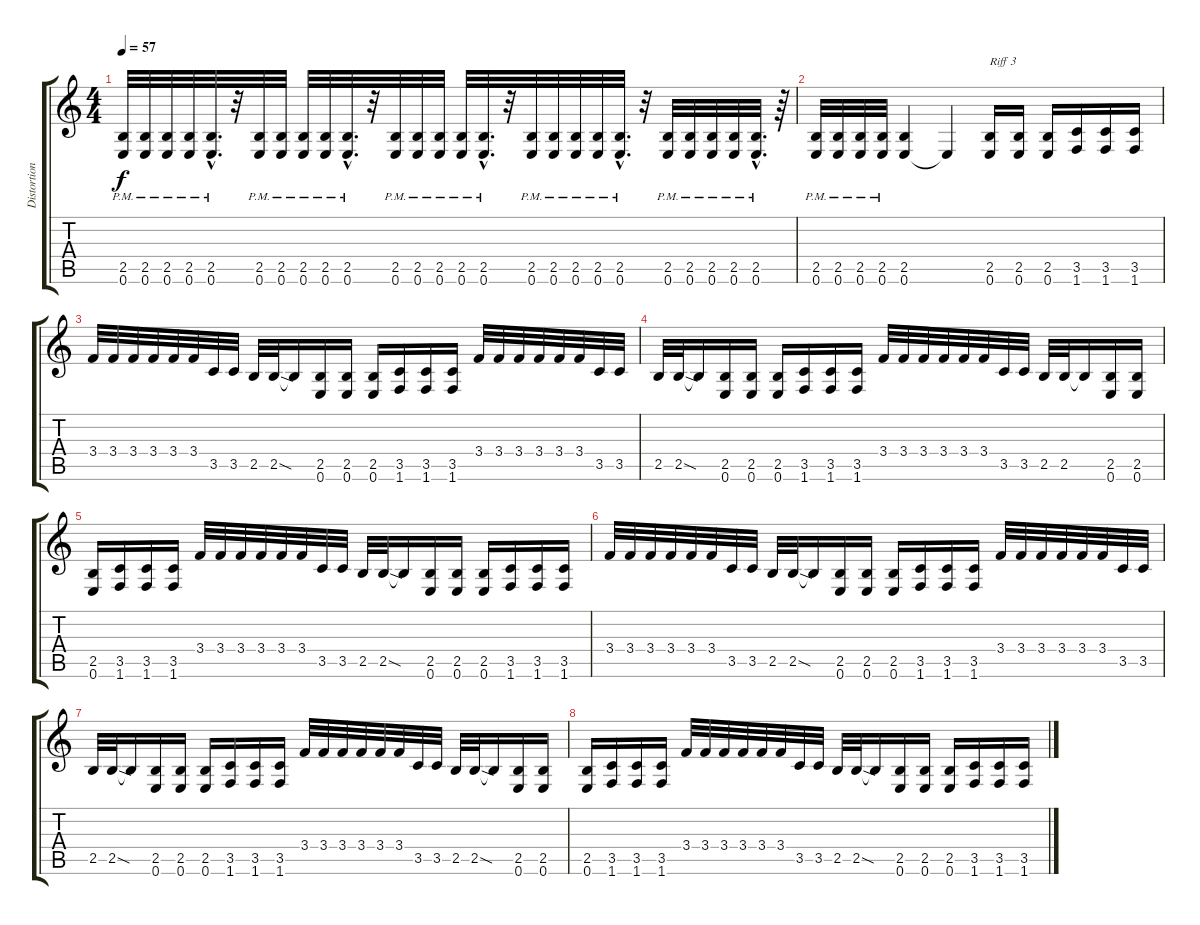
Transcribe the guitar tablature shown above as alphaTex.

\track ("Distortion guitar 1" "Distortion") {instrument distortionguitar}
\staff {score tabs}
\tuning (E4 B3 G3 D3 A2 E2) {hide}
\ts (4 4)
\tempo 57
\clef g2
\ks c
(2.5{pm} 0.6{pm}).32{dy f} (2.5{pm} 0.6{pm}).32 (2.5{pm} 0.6{pm}).32 (2.5{pm} 0.6{pm}).32 (2.5{hac pm} 0.6{hac pm}).32{d} r.32 (2.5{pm} 0.6{pm}).32 (2.5{pm} 0.6{pm}).32 (2.5{pm} 0.6{pm}).32 (2.5{pm} 0.6{pm}).32 (2.5{hac pm} 0.6{hac pm}).32{d} r.32 (2.5{pm} 0.6{pm}).32 (2.5{pm} 0.6{pm}).32 (2.5{pm} 0.6{pm}).32 (2.5{pm} 0.6{pm}).32 (2.5{hac pm} 0.6{hac pm}).32{d} r.32 (2.5{pm} 0.6{pm}).32 (2.5{pm} 0.6{pm}).32 (2.5{pm} 0.6{pm}).32 (2.5{pm} 0.6{pm}).32 (2.5{hac pm} 0.6{hac pm}).32{d} r.32 (2.5{pm} 0.6{pm}).32 (2.5{pm} 0.6{pm}).32 (2.5{pm} 0.6{pm}).32 (2.5{pm} 0.6{pm}).32 (2.5{hac pm} 0.6{hac pm}).32{d} r.64 |
(2.5{pm} 0.6{pm}).32 (2.5{pm} 0.6{pm}).32 (2.5{pm} 0.6{pm}).32 (2.5{pm} 0.6{pm}).32 (2.5 0.6).4 0.6{t}.4 (2.5 0.6).16{txt "Riff 3"} (2.5 0.6).16 (2.5 0.6).16 (3.5 1.6).16 (3.5 1.6).16 (3.5 1.6).16 |
3.4.32 3.4.32 3.4.32 3.4.32 3.4.32 3.4.32 3.5.32 3.5.32 2.5.32 2.5{sod}.32 2.5{t}.16 (2.5 0.6).16 (2.5 0.6).16 (2.5 0.6).16 (3.5 1.6).16 (3.5 1.6).16 (3.5 1.6).16 3.4.32 3.4.32 3.4.32 3.4.32 3.4.32 3.4.32 3.5.32 3.5.32 |
2.5.32 2.5{sod}.32 2.5{t}.16 (2.5 0.6).16 (2.5 0.6).16 (2.5 0.6).16 (3.5 1.6).16 (3.5 1.6).16 (3.5 1.6).16 3.4.32 3.4.32 3.4.32 3.4.32 3.4.32 3.4.32 3.5.32 3.5.32 2.5.32 2.5.32 2.5{t}.16 (2.5 0.6).16 (2.5 0.6).16 |
(2.5 0.6).16 (3.5 1.6).16 (3.5 1.6).16 (3.5 1.6).16 3.4.32 3.4.32 3.4.32 3.4.32 3.4.32 3.4.32 3.5.32 3.5.32 2.5.32 2.5{sod}.32 2.5{t}.16 (2.5 0.6).16 (2.5 0.6).16 (2.5 0.6).16 (3.5 1.6).16 (3.5 1.6).16 (3.5 1.6).16 |
3.4.32 3.4.32 3.4.32 3.4.32 3.4.32 3.4.32 3.5.32 3.5.32 2.5.32 2.5{sod}.32 2.5{t}.16 (2.5 0.6).16 (2.5 0.6).16 (2.5 0.6).16 (3.5 1.6).16 (3.5 1.6).16 (3.5 1.6).16 3.4.32 3.4.32 3.4.32 3.4.32 3.4.32 3.4.32 3.5.32 3.5.32 |
2.5.32 2.5{sod}.32 2.5{t}.16 (2.5 0.6).16 (2.5 0.6).16 (2.5 0.6).16 (3.5 1.6).16 (3.5 1.6).16 (3.5 1.6).16 3.4.32 3.4.32 3.4.32 3.4.32 3.4.32 3.4.32 3.5.32 3.5.32 2.5.32 2.5{sod}.32 2.5{t}.16 (2.5 0.6).16 (2.5 0.6).16 |
(2.5 0.6).16 (3.5 1.6).16 (3.5 1.6).16 (3.5 1.6).16 3.4.32 3.4.32 3.4.32 3.4.32 3.4.32 3.4.32 3.5.32 3.5.32 2.5.32 2.5{sod}.32 2.5{t}.16 (2.5 0.6).16 (2.5 0.6).16 (2.5 0.6).16 (3.5 1.6).16 (3.5 1.6).16 (3.5 1.6).16
